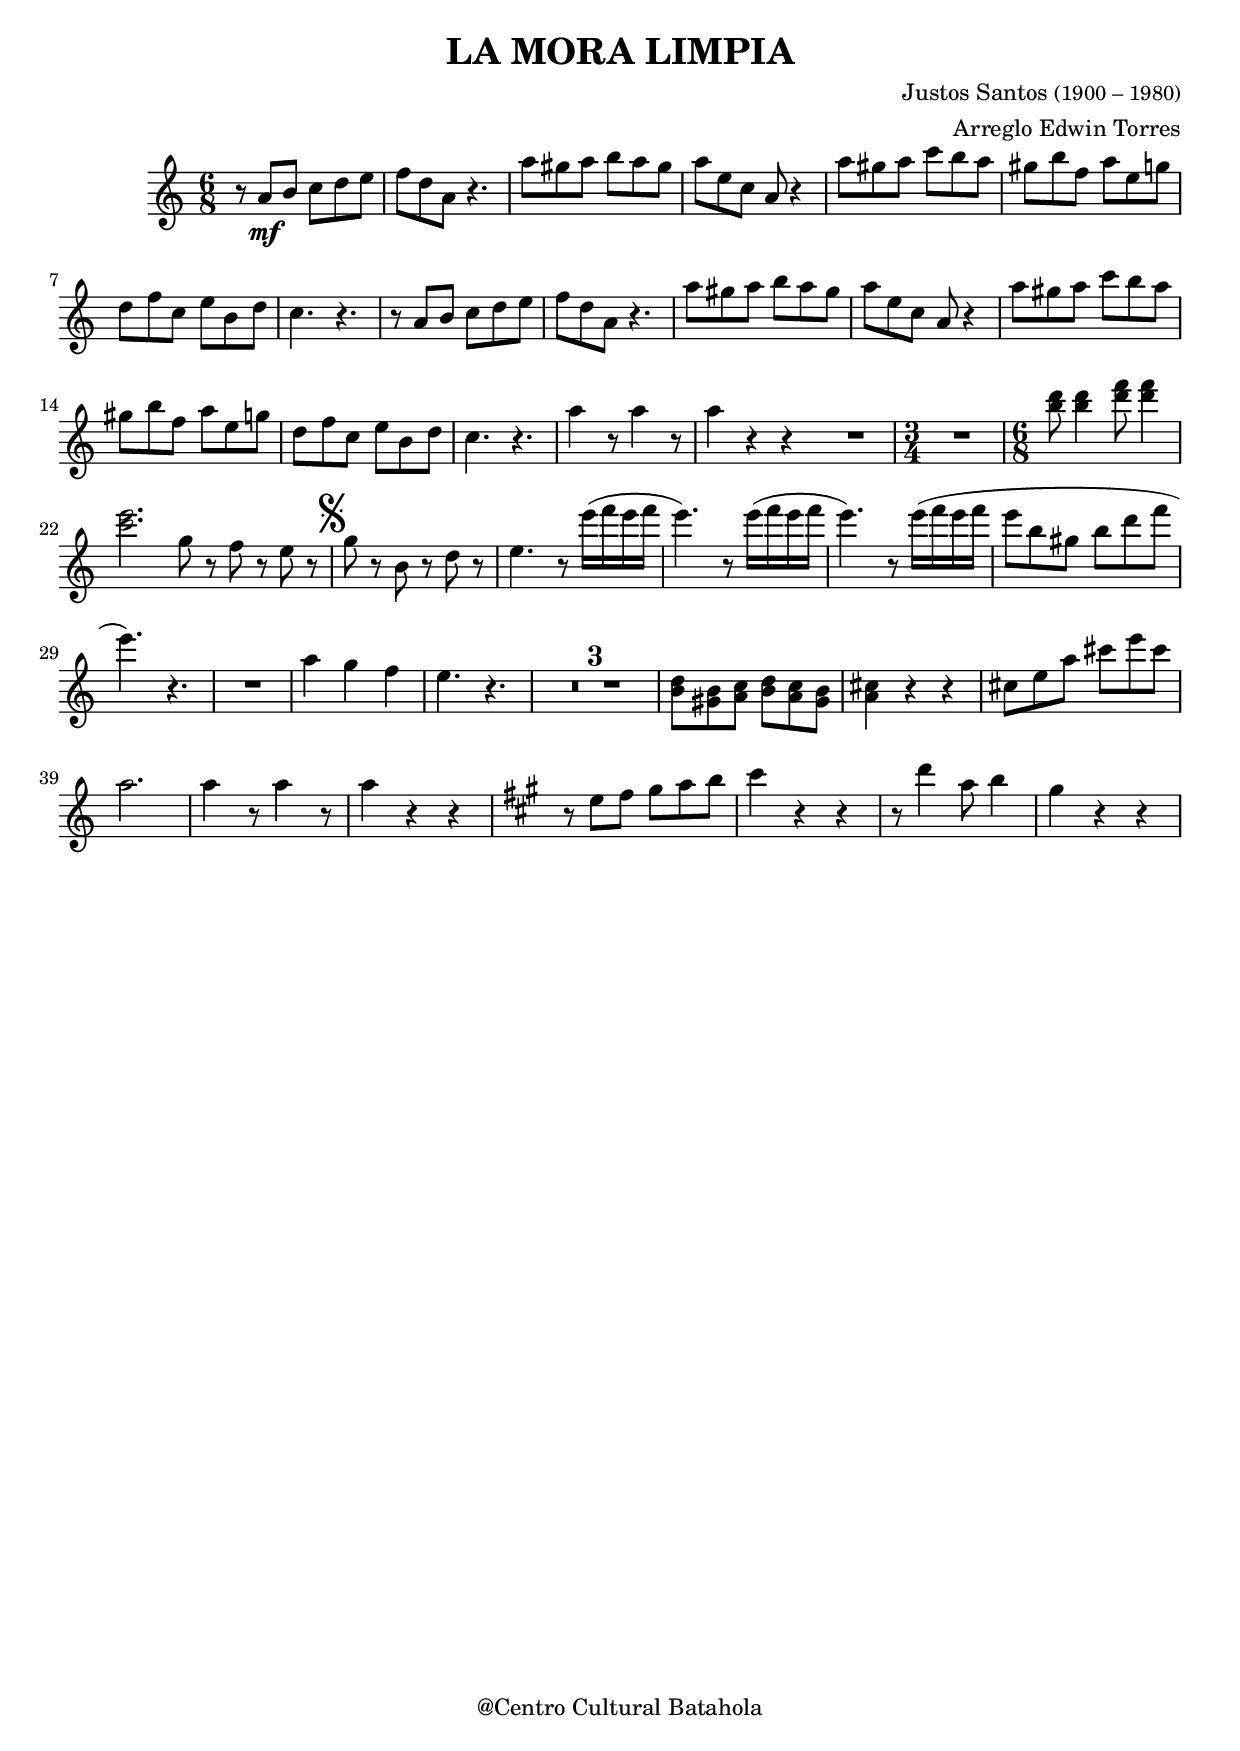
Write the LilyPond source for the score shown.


%%%%%%%%%%%%%%%%%%%%%%%%%%%%%%%%%%%%%%%%%%%%%%%%%
%                               		%
%           LilyPond partitura generada       	%
%       	  "La Mora Limpia"        	%
%		    Editado por			%
%	  Samuel Gutierrez - @sgutierrez	%
%                               		%
%%%%%%%%%%%%%%%%%%%%%%%%%%%%%%%%%%%%%%%%%%%%%%%%%

\version "2.12.3"

mora = \relative c'' {
  \set Score.skipBars = ##t
  
  \key a \minor \time 6/8  r8 a\mf b c d e |%1
  f d a r4. |%2
  a'8 gis a b  a gis |%3
  a e c a r4 |%4
  a'8 gis a c b a |%5
  gis b f a e g |%6
  d f c e b d |%7
  c4. r4. |%8
  r8 a b c d e |%9
  f d a r4. |%10
  a'8 gis a b  a gis |%11
  a e c a r4 |%12
  a'8 gis a c b a |%13
  gis b f a e g |%14
  d f c e b d |%15
  c4. r4. |%16
  a'4 r8 a4 r8 |%17
  a4 r r |%18
  \bar "|:" R2. |%19
  \time 3/4 R2. |%20
  \time 6/8 <<d8b>> <<d4b>> <<f'8d>> <<f4d>> |%21
  <<e2.c>> \bar ":|"%22 
  g8 r f r e r \mark \markup { \musicglyph #"scripts.segno" } |%23
  g r b, r d r |%24
  e4. r8 e'16 (f e f |%26
  e4.) r8 e16 (f e f |%27
  e4.) r8 e16 (f e f |%28
  e8 b gis b d f |%29
  e4.) r4. |%30
  R1*6/8 |%31
  a,4 g f |%32
  e4. r |%33
  R1*6/8*3 |%34
  <<d8 b>> <<b gis>> <<c a>> <<d b>> <<c a>> <<b gis>> |%37
  <<cis4 a>> r r |%38
  cis8 e a cis e cis |%39
  a2. |%40
  a4 r8 a4 r8 |%41
  a4 r r |%42
  \key a \major r8 e fis gis a b |%43
  cis4 r r |%44
  r8 d4 a8 b4 |%45
  gis r r |%46
  
}


\version "2.12.3"

\book {
  
  \bookpart {
    \header{
      title = \markup \center-column { "LA MORA LIMPIA" }
      composer =  \markup { "Justos Santos" \small "(1900 – 1980)" }
      arranger = "Arreglo Edwin Torres"
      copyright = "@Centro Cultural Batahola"
    }
    \score{ 
      \new Staff { \mora }
      \layout { }
    }
  }
}

\paper {
  #(set-paper-size "letter")
}